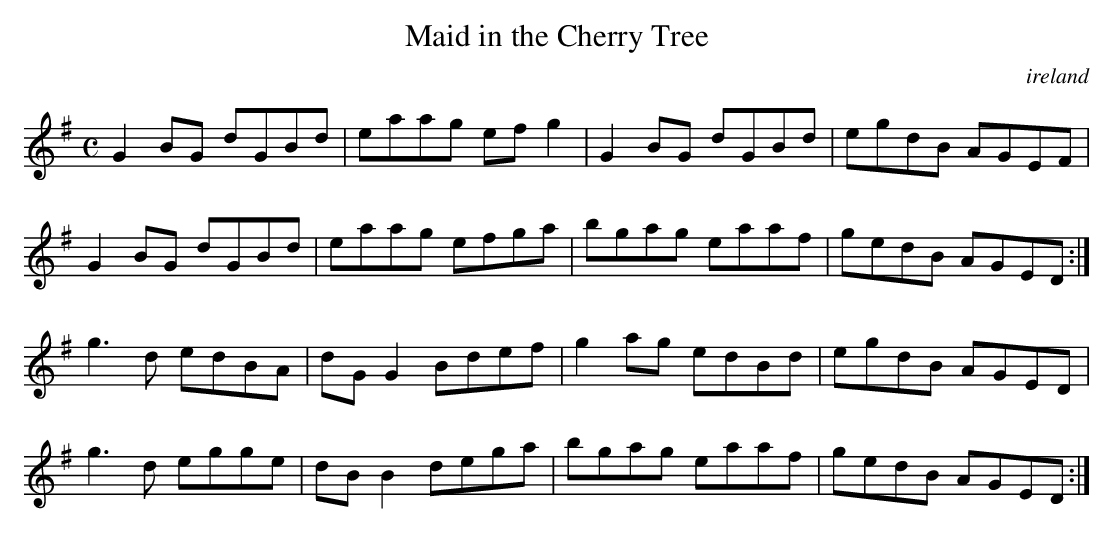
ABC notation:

X:1
T:Maid in the Cherry Tree
O:ireland
M:C
L:1/8
K:G Major
G2BG dGBd|eaag efg2|G2BG dGBd|egdB AGEF|!
G2BG dGBd|eaag efga|bgag eaaf|gedB AGED:|!
g3d edBA|dGG2 Bdef|g2ag edBd|egdB AGED|!
g3d egge|dBB2 dega|bgag eaaf|gedB AGED:|!
